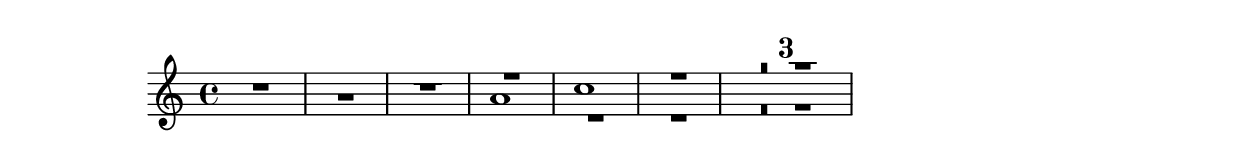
%% Do not edit this file; it is auto-generated from input/new
%% This file is in the public domain.
\version "2.11.64"
\header {
 doctitlees = "Posicionar los silencios multicompás"
 texidoces = "
A diferencia de los silencios normales, no existe una instrucción
predefinida para modificar la posición predefinida de un símbolo
multicompás sobre el pentagrama, adjuntándolo a una nota,
independientemente de cuál sea su forma.  Sin embargo, en la música
polifónica los silencios multicompás de las voces de numeración par e
impar están separados verticalmente.  La colocación de los silencios
multicompás se puede controlar como se ve a continuación:

"

texidocde = "
Anders als bei normalen Pausen gibt es keinen direkten Befehl, um die
vertikale Position von Ganztaktpausen zu beeinflussen, indem man sie an
eine Tonhöhe anhängt.  In polyphoner Notation wird aber dennoch die
Position der Pausen von geraden und ungeraden Stimmen voneinander
unterschieden.  Die Position von Ganztaktpausen kann wie folgt verändert
werden:
 "
  doctitlede = "Positionierung von Ganztaktpausen"

  lsrtags = "rhythms,tweaks-and-overrides"
  texidoc = "
Unlike ordinary rests, there is no predefined command
to change the staff position of a multi-measure
rest symbol of either form by attaching it to a note.  However,
in polyphonic music multi-measure rests in odd-numbered and
even-numbered voices are vertically separated.  The positioning
of multi-measure rests can be controlled as follows:
 "
  doctitle = "Positioning multi-measure rests"
} % begin verbatim


\relative c'' {
  % Multi-measure rests by default are set under the second line
  R1
  % They can be moved with an override
  \override MultiMeasureRest #'staff-position = #-2
  R1
  % A value of 0 is the default position;
  % the following trick moves the rest to the center line
  \override MultiMeasureRest #'staff-position = #-0.01
  R1
  % Multi-measure rests in odd-numbered voices are under the top line
  << { R1 } \\ { a1 } >>
  % Multi-measure rests in even-numbered voices are under the bottom line
  << { c1 } \\ { R1 } >>
  % They remain separated even in empty measures
  << { R1 } \\ { R1 } >>
  % This brings them together even though there are two voices
  \compressFullBarRests
  <<
    \revert MultiMeasureRest #'staff-position
    { R1*3 }
    \\
    \revert MultiMeasureRest #'staff-position
    { R1*3 }
  >>
}
